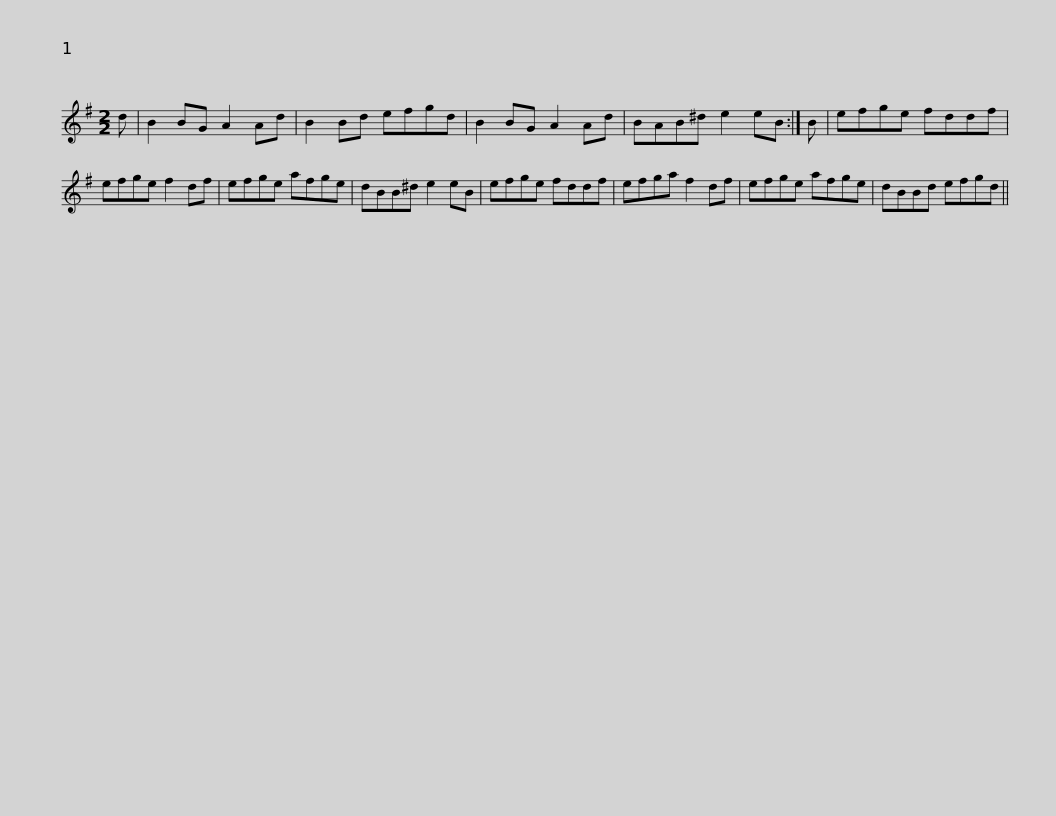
X:1
L:1/8
M:2/2
I:linebreak $
K:G
V:1 treble
V:1
 d | B2 BG A2 Ad | B2 Bd efgd | B2 BG A2 Ad | BAB^d e2 eB :| %5
 B | efge fddf |$ efge f2 df | efge afge | dBB^d e2 eB | %10
 efge fddf | efga f2 df | efge afge |$ dBBd efgd || %14
